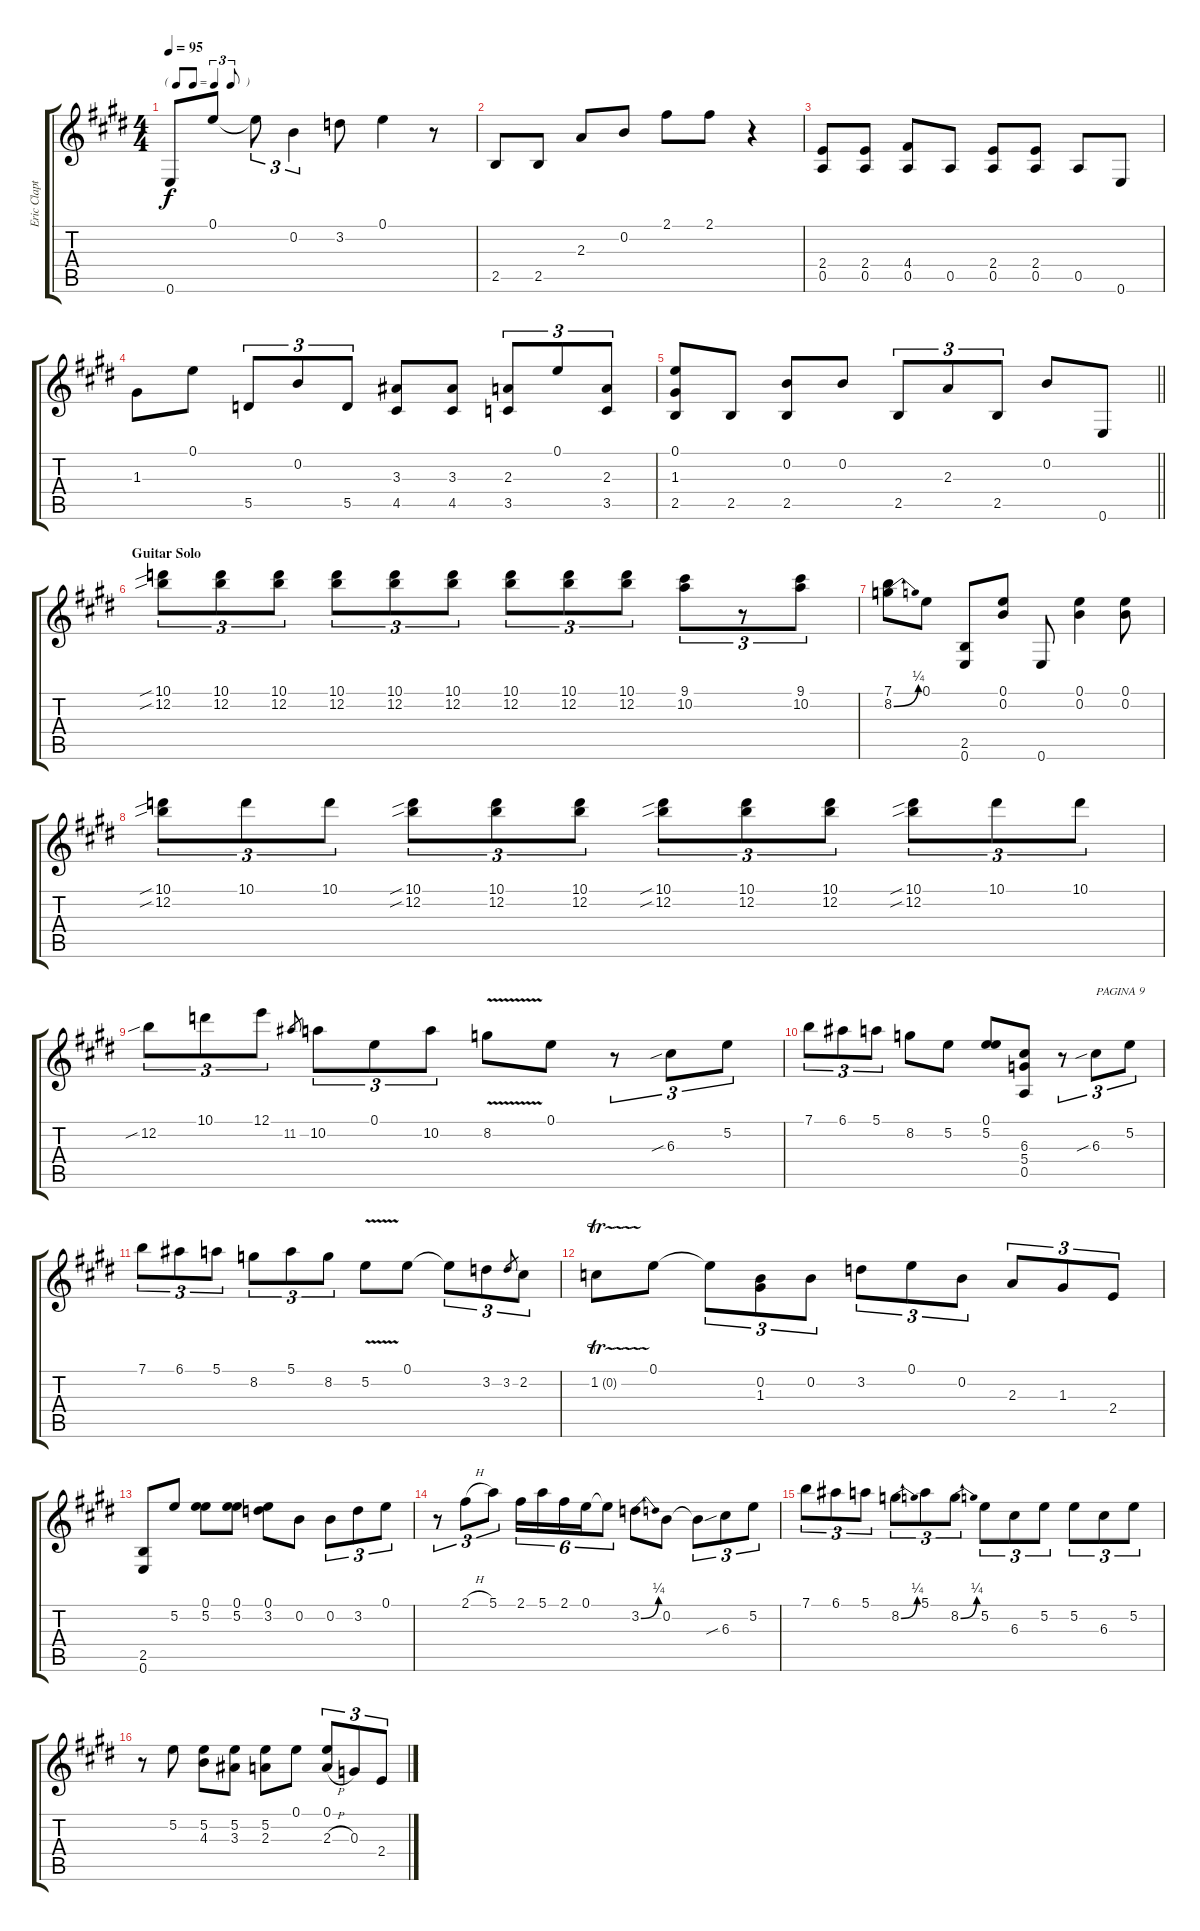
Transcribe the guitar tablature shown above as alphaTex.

\track ("Eric Clapton Guitar " "Eric Clapt") {instrument distortionguitar}
\staff {score tabs}
\tuning (E4 B3 G3 D3 A2 E2) {hide}
\ts (4 4)
\tf triplet8th
\tempo 95
\clef g2
\ks e
0.6.8{dy f} 0.1.8 0.1{t}.8{tu (3 2)} 0.2.4{tu (3 2)} 3.2.8 0.1.4 r.8 |
2.5.8 2.5.8 2.3.8 0.2.8 2.1.8 2.1.8 r.4 |
(2.4 0.5).8 (2.4 0.5).8 (4.4 0.5).8 0.5.8 (2.4 0.5).8 (2.4 0.5).8 0.5.8 0.6.8 |
1.3.8 0.1.8 5.5.8{tu (3 2)} 0.2.8{tu (3 2)} 5.5.8{tu (3 2)} (3.3 4.5).8 (3.3 4.5).8 (2.3 3.5).8{tu (3 2)} 0.1.8{tu (3 2)} (2.3 3.5).8{tu (3 2)} |
\barLineRight lightlight
(0.1 1.3 2.5).8 2.5.8 (0.2 2.5).8 0.2.8 2.5.8{tu (3 2)} 2.3.8{tu (3 2)} 2.5.8{tu (3 2)} 0.2.8 0.6.8 |
\section ("" "Guitar Solo")
(10.1{sib} 12.2{sib}).8{tu (3 2)} (10.1 12.2).8{tu (3 2)} (10.1 12.2).8{tu (3 2)} (10.1 12.2).8{tu (3 2)} (10.1 12.2).8{tu (3 2)} (10.1 12.2).8{tu (3 2)} (10.1 12.2).8{tu (3 2)} (10.1 12.2).8{tu (3 2)} (10.1 12.2).8{tu (3 2)} (9.1 10.2).8{tu (3 2)} r.8{tu (3 2)} (9.1 10.2).8{tu (3 2)} |
(7.1 8.2{be (bend 0 0 60 1)}).8 0.1.8 (2.5 0.6).8 (0.1 0.2).8 0.6.8 (0.1 0.2).4 (0.1 0.2).8 |
(10.1{sib} 12.2{sib}).8{tu (3 2)} 10.1.8{tu (3 2)} 10.1.8{tu (3 2)} (10.1{sib} 12.2{sib}).8{tu (3 2)} (10.1 12.2).8{tu (3 2)} (10.1 12.2).8{tu (3 2)} (10.1{sib} 12.2{sib}).8{tu (3 2)} (10.1 12.2).8{tu (3 2)} (10.1 12.2).8{tu (3 2)} (10.1{sib} 12.2{sib}).8{tu (3 2)} 10.1.8{tu (3 2)} 10.1.8{tu (3 2)} |
12.2{sib}.8{tu (3 2)} 10.1.8{tu (3 2)} 12.1.8{tu (3 2)} 11.2.8{gr} 10.2.8{tu (3 2)} 0.1.8{tu (3 2)} 10.2.8{tu (3 2)} 8.2{v}.8 0.1.8 r.8{tu (3 2)} 6.3{sib}.8{tu (3 2)} 5.2.8{tu (3 2)} |
7.1.8{tu (3 2)} 6.1.8{tu (3 2)} 5.1.8{tu (3 2)} 8.2.8 5.2.8 (0.1 5.2).8 (6.3 5.4 0.5).8 r.8{tu (3 2)} 6.3{sib}.8{tu (3 2) txt "PAGINA 9"} 5.2.8{tu (3 2)} |
7.1.8{tu (3 2)} 6.1.8{tu (3 2)} 5.1.8{tu (3 2)} 8.2.8{tu (3 2)} 5.1.8{tu (3 2)} 8.2.8{tu (3 2)} 5.2{v}.8 0.1.8 0.1{t}.8{tu (3 2)} 3.2.8{tu (3 2)} 3.2.8{gr} 2.2.8{tu (3 2)} |
1.2{tr (0 16)}.8 0.1.8 0.1{t}.8{tu (3 2)} (0.2 1.3).8{tu (3 2)} 0.2.8{tu (3 2)} 3.2.8{tu (3 2)} 0.1.8{tu (3 2)} 0.2.8{tu (3 2)} 2.3.8{tu (3 2)} 1.3.8{tu (3 2)} 2.4.8{tu (3 2)} |
(2.5 0.6).8 5.2.8 (0.1 5.2).8 (0.1 5.2).8 (0.1 3.2).8 0.2.8 0.2.8{tu (3 2)} 3.2.8{tu (3 2)} 0.1.8{tu (3 2)} |
r.8{tu (3 2)} 2.1{h}.8{tu (3 2)} 5.1.8{tu (3 2)} 2.1.16{tu (6 4)} 5.1.16{tu (6 4)} 2.1.16{tu (6 4)} 0.1.16{tu (6 4)} 0.1{t}.8{tu (6 4)} 3.2{be (bend 0 0 60 1)}.8 0.2.8 0.2{t}.8{tu (3 2)} 6.3{sib}.8{tu (3 2)} 5.2.8{tu (3 2)} |
7.1.8{tu (3 2)} 6.1.8{tu (3 2)} 5.1.8{tu (3 2)} 8.2{be (bend 0 0 60 1)}.8{tu (3 2)} 5.1.8{tu (3 2)} 8.2{be (bend 0 0 60 1)}.8{tu (3 2)} 5.2.8{tu (3 2)} 6.3.8{tu (3 2)} 5.2.8{tu (3 2)} 5.2.8{tu (3 2)} 6.3.8{tu (3 2)} 5.2.8{tu (3 2)} |
r.8 5.2.8 (5.2 4.3).8 (5.2 3.3).8 (5.2 2.3).8 0.1.8 (0.1 2.3{h}).8{tu (3 2)} 0.3.8{tu (3 2)} 2.4.8{tu (3 2)}
